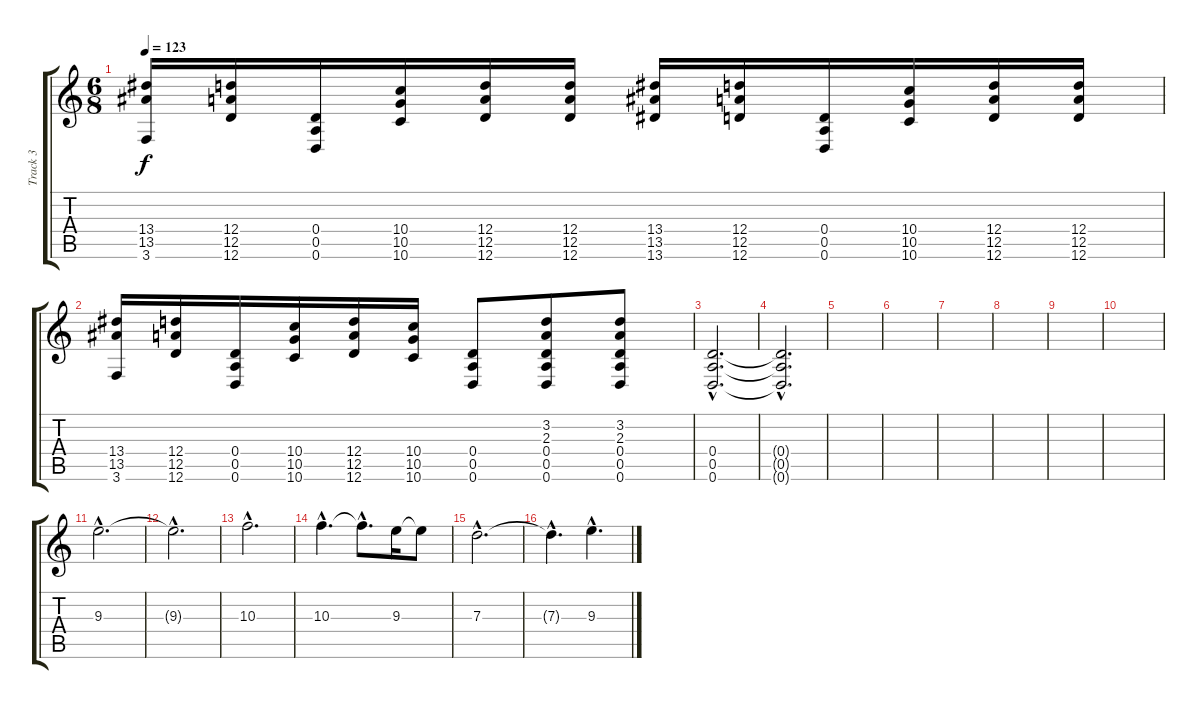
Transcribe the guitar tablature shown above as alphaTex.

\track ("Track 3" "Track 3") {instrument distortionguitar}
\staff {score tabs}
\tuning (E4 B3 G3 D3 A2 D2) {hide}
\ts (6 8)
\tempo 123
\clef g2
\ks c
(13.4 13.5 3.6).16{dy f} (12.4 12.5 12.6).16 (0.4 0.5 0.6).16 (10.4 10.5 10.6).16 (12.4 12.5 12.6).16 (12.4 12.5 12.6).16 (13.4 13.5 13.6).16 (12.4 12.5 12.6).16 (0.4 0.5 0.6).16 (10.4 10.5 10.6).16 (12.4 12.5 12.6).16 (12.4 12.5 12.6).16 |
(13.4 13.5 3.6).16 (12.4 12.5 12.6).16 (0.4 0.5 0.6).16 (10.4 10.5 10.6).16 (12.4 12.5 12.6).16 (10.4 10.5 10.6).16 (0.4 0.5 0.6).8 (3.2 2.3 0.4 0.5 0.6).8 (3.2 2.3 0.4 0.5 0.6).8 |
(0.4{hac} 0.5{hac} 0.6{hac}).2{d} |
(0.4{hac t} 0.5{hac t} 0.6{hac t}).2{d} |
|
|
|
|
|
|
9.3{hac}.2{d} |
9.3{hac t}.2{d} |
10.3{hac}.2{d} |
10.3{hac}.4{d} 10.3{hac t}.8{d} 9.3.16 9.3{t}.8 |
7.3{hac}.2{d} |
7.3{hac t}.4{d} 9.3{hac}.4{d}
